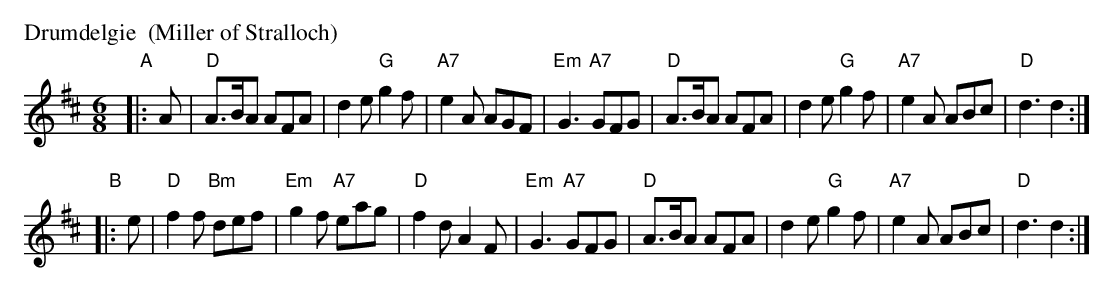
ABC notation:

X:1
P: Drumdelgie  (Miller of Stralloch)
M: 6/8
L: 1/8
K: D
"A"\
|: A \
| "D"A>BA AFA | d2e "G"g2f | "A7"e2A AGF | "Em"G3 "A7"GFG \
| "D"A>BA AFA | d2e "G"g2f | "A7"e2A ABc | "D"d3 d2 :|
"B"\
|: e \
| "D"f2f "Bm"def | "Em"g2f "A7"eag | "D"f2d A2F | "Em"G3 "A7"GFG \
| "D"A>BA AFA | d2e "G"g2f | "A7"e2A ABc | "D"d3 d2 :|
